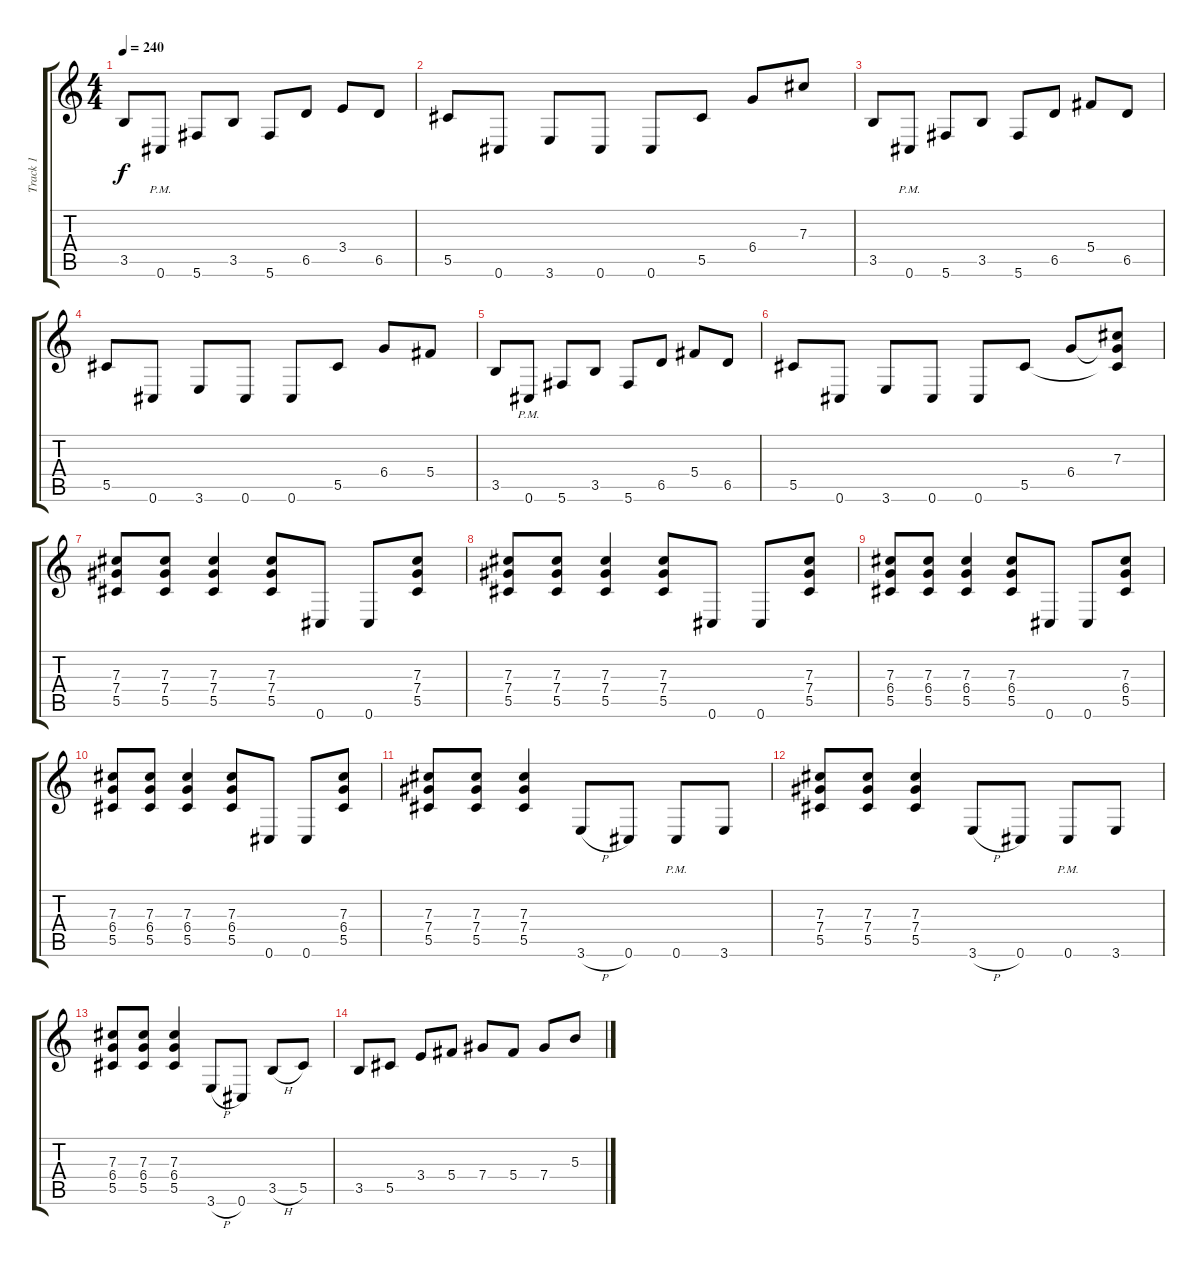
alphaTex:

\track ("Track 1" "Track 1") {instrument distortionguitar}
\staff {score tabs}
\tuning (Eb4 Bb3 Gb3 Db3 Ab2 Db2) {hide}
\ts (4 4)
\tempo 240
\clef g2
\ks c
3.5.8{dy f} 0.6{pm}.8 5.6.8 3.5.8 5.6.8 6.5.8 3.4.8 6.5.8 |
5.5.8 0.6.8 3.6.8 0.6.8 0.6.8 5.5.8 6.4.8 7.3.8 |
3.5.8 0.6{pm}.8 5.6.8 3.5.8 5.6.8 6.5.8 5.4.8 6.5.8 |
5.5.8 0.6.8 3.6.8 0.6.8 0.6.8 5.5.8 6.4.8 5.4.8 |
3.5.8 0.6{pm}.8 5.6.8 3.5.8 5.6.8 6.5.8 5.4.8 6.5.8 |
5.5.8 0.6.8 3.6.8 0.6.8 0.6.8 5.5.8 6.4.8 (7.3 6.4{t} 5.5{t}).8 |
(7.3 7.4 5.5).8 (7.3 7.4 5.5).8 (7.3 7.4 5.5).4 (7.3 7.4 5.5).8 0.6.8 0.6.8 (7.3 7.4 5.5).8 |
(7.3 7.4 5.5).8 (7.3 7.4 5.5).8 (7.3 7.4 5.5).4 (7.3 7.4 5.5).8 0.6.8 0.6.8 (7.3 7.4 5.5).8 |
(7.3 6.4 5.5).8 (7.3 6.4 5.5).8 (7.3 6.4 5.5).4 (7.3 6.4 5.5).8 0.6.8 0.6.8 (7.3 6.4 5.5).8 |
(7.3 6.4 5.5).8 (7.3 6.4 5.5).8 (7.3 6.4 5.5).4 (7.3 6.4 5.5).8 0.6.8 0.6.8 (7.3 6.4 5.5).8 |
(7.3 7.4 5.5).8 (7.3 7.4 5.5).8 (7.3 7.4 5.5).4 3.6{h}.8 0.6.8 0.6{pm}.8 3.6.8 |
(7.3 7.4 5.5).8 (7.3 7.4 5.5).8 (7.3 7.4 5.5).4 3.6{h}.8 0.6.8 0.6{pm}.8 3.6.8 |
(7.3 6.4 5.5).8 (7.3 6.4 5.5).8 (7.3 6.4 5.5).4 3.6{h}.8 0.6.8 3.5{h}.8 5.5.8 |
3.5.8 5.5.8 3.4.8 5.4.8 7.4.8 5.4.8 7.4.8 5.3.8
